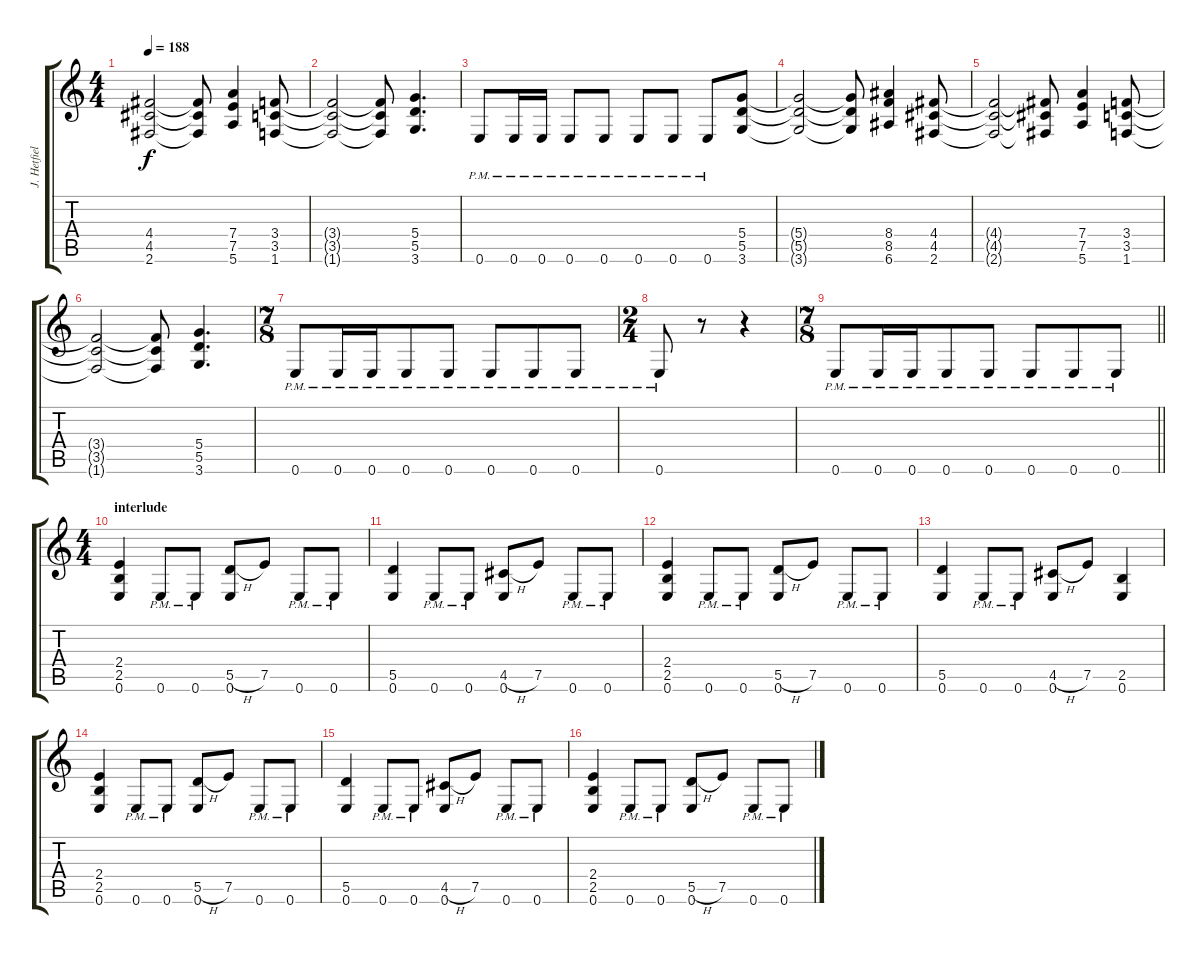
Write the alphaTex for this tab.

\track ("J. Hetfield - Rhythm guitar" "J. Hetfiel") {instrument distortionguitar}
\staff {score tabs}
\tuning (E4 B3 G3 D3 A2 E2) {hide}
\ts (4 4)
\tempo 188
\clef g2
\ks c
(4.4{t} 4.5{t} 2.6{t}).2{dy f} (4.4{t} 4.5{t} 2.6{t}).8 (7.4 7.5 5.6).4 (3.4 3.5 1.6).8 |
(3.4{t} 3.5{t} 1.6{t}).2 (3.4{t} 3.5{t} 1.6{t}).8 (5.4 5.5 3.6).4{d} |
0.6{pm}.8 0.6{pm}.16 0.6{pm}.16 0.6{pm}.8 0.6{pm}.8 0.6{pm}.8 0.6{pm}.8 0.6{pm}.8 (5.4 5.5 3.6).8 |
(5.4{t} 5.5{t} 3.6{t}).2 (5.4{t} 5.5{t} 3.6{t}).8 (8.4 8.5 6.6).4 (4.4 4.5 2.6).8 |
(4.4{t} 4.5{t} 2.6{t}).2 (4.4{t} 4.5{t} 2.6{t}).8 (7.4 7.5 5.6).4 (3.4 3.5 1.6).8 |
(3.4{t} 3.5{t} 1.6{t}).2 (3.4{t} 3.5{t} 1.6{t}).8 (5.4 5.5 3.6).4{d} |
\ts (7 8)
0.6{pm}.8 0.6{pm}.16 0.6{pm}.16 0.6{pm}.8 0.6{pm}.8 0.6{pm}.8 0.6{pm}.8 0.6{pm}.8 |
\ts (2 4)
0.6{pm}.8 r.8 r.4 |
\ts (7 8)
\barLineRight lightlight
0.6{pm}.8 0.6{pm}.16 0.6{pm}.16 0.6{pm}.8 0.6{pm}.8 0.6{pm}.8 0.6{pm}.8 0.6{pm}.8 |
\ts (4 4)
\section ("" "interlude")
(2.4 2.5 0.6).4 0.6{pm}.8 0.6{pm}.8 (5.5{h} 0.6).8 7.5.8 0.6{pm}.8 0.6{pm}.8 |
(5.5 0.6).4 0.6{pm}.8 0.6{pm}.8 (4.5{h} 0.6).8 7.5.8 0.6{pm}.8 0.6{pm}.8 |
(2.4 2.5 0.6).4 0.6{pm}.8 0.6{pm}.8 (5.5{h} 0.6).8 7.5.8 0.6{pm}.8 0.6{pm}.8 |
(5.5 0.6).4 0.6{pm}.8 0.6{pm}.8 (4.5{h} 0.6).8 7.5.8 (2.5 0.6).4 |
(2.4 2.5 0.6).4 0.6{pm}.8 0.6{pm}.8 (5.5{h} 0.6).8 7.5.8 0.6{pm}.8 0.6{pm}.8 |
(5.5 0.6).4 0.6{pm}.8 0.6{pm}.8 (4.5{h} 0.6).8 7.5.8 0.6{pm}.8 0.6{pm}.8 |
(2.4 2.5 0.6).4 0.6{pm}.8 0.6{pm}.8 (5.5{h} 0.6).8 7.5.8 0.6{pm}.8 0.6{pm}.8
